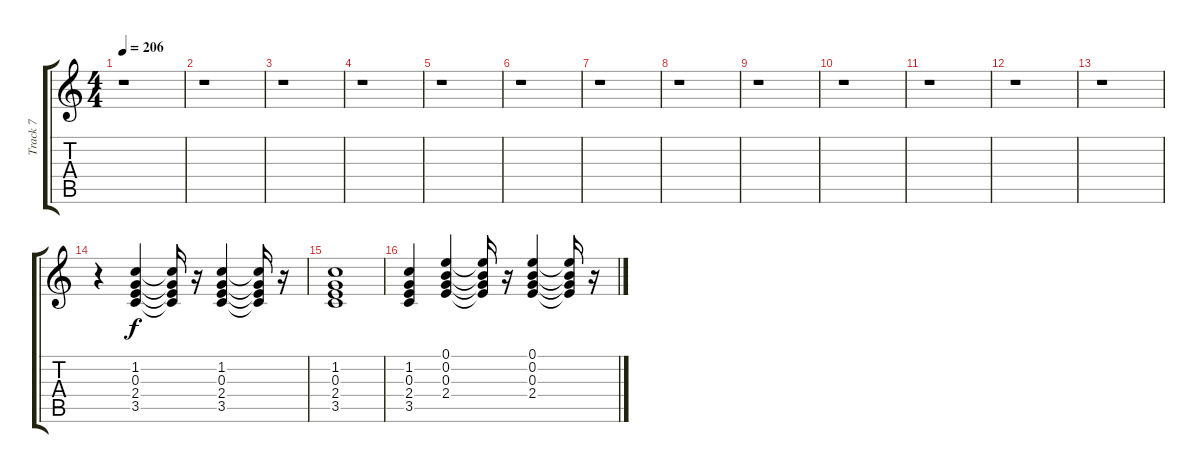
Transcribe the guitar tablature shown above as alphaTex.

\track ("Track 7" "Track 7") {instrument acousticguitarnylon}
\staff {score tabs}
\tuning (E4 B3 G3 D3 A2 E2) {hide}
\ts (4 4)
\tempo 206
\clef g2
\ks c
r.1{dy f} |
r.1 |
r.1 |
r.1 |
r.1 |
r.1 |
r.1 |
r.1 |
r.1 |
r.1 |
r.1 |
r.1 |
r.1 |
r.4 (1.2 0.3 2.4 3.5).4 (1.2{t} 0.3{t} 2.4{t} 3.5{t}).16 r.16 (1.2 0.3 2.4 3.5).4 (1.2{t} 0.3{t} 2.4{t} 3.5{t}).16 r.16 |
(1.2 0.3 2.4 3.5).1 |
(1.2 0.3 2.4 3.5).4 (0.1 0.2 0.3 2.4).4 (0.1{t} 0.2{t} 0.3{t} 2.4{t}).16 r.16 (0.1 0.2 0.3 2.4).4 (0.1{t} 0.2{t} 0.3{t} 2.4{t}).16 r.16
